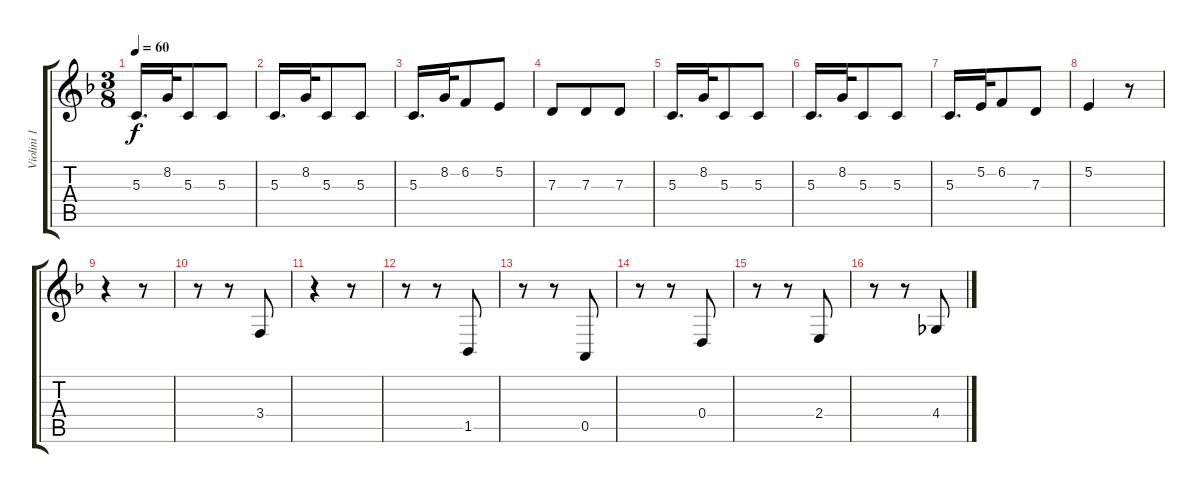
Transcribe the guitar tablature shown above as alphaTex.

\track ("Violini 1" "Violini 1") {instrument violin}
\staff {score tabs}
\tuning (E4 B3 G3 D3 A2 E2) {hide}
\ts (3 8)
\tempo 60
\clef g2
\ks f
5.3.16{d dy f} 8.2.32 5.3.8 5.3.8 |
5.3.16{d} 8.2.32 5.3.8 5.3.8 |
5.3.16{d} 8.2.32 6.2.8 5.2.8 |
7.3.8 7.3.8 7.3.8 |
5.3.16{d} 8.2.32 5.3.8 5.3.8 |
5.3.16{d} 8.2.32 5.3.8 5.3.8 |
5.3.16{d} 5.2.32 6.2.8 7.3.8 |
5.2.4 r.8 |
r.4 r.8 |
r.8 r.8 3.4.8 |
r.4 r.8 |
r.8 r.8 1.5.8 |
r.8 r.8 0.5.8 |
r.8 r.8 0.4.8 |
r.8 r.8 2.4.8 |
r.8 r.8 4.4.8
